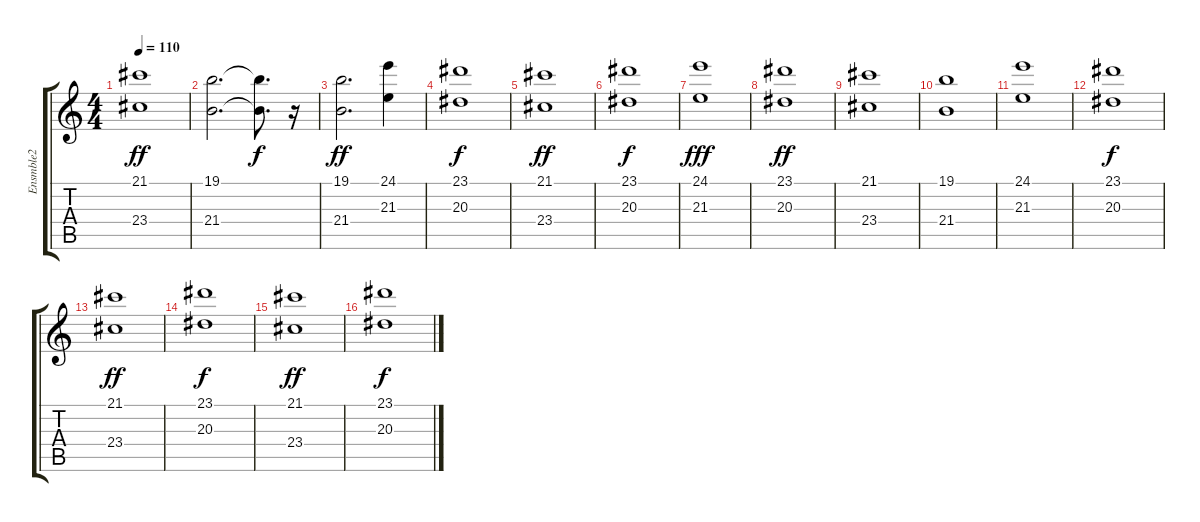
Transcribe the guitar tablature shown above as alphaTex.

\track ("Ensmble2" "Ensmble2") {instrument stringensemble2}
\staff {score tabs}
\tuning (E4 B3 G3 D3 A2 E2) {hide}
\ts (4 4)
\tempo 110
\clef g2
\ks c
(21.1 23.4).1{dy ff} |
(19.1 21.4).2{d} (19.1{t} 21.4{t}).8{d dy f} r.16 |
(19.1 21.4).2{d dy ff} (24.1 21.3).4 |
(23.1 20.3).1{dy f} |
(21.1 23.4).1{dy ff} |
(23.1 20.3).1{dy f} |
(24.1 21.3).1{dy fff} |
(23.1 20.3).1{dy ff} |
(21.1 23.4).1 |
(19.1 21.4).1 |
(24.1 21.3).1 |
(23.1 20.3).1{dy f} |
(21.1 23.4).1{dy ff} |
(23.1 20.3).1{dy f} |
(21.1 23.4).1{dy ff} |
(23.1 20.3).1{dy f}
